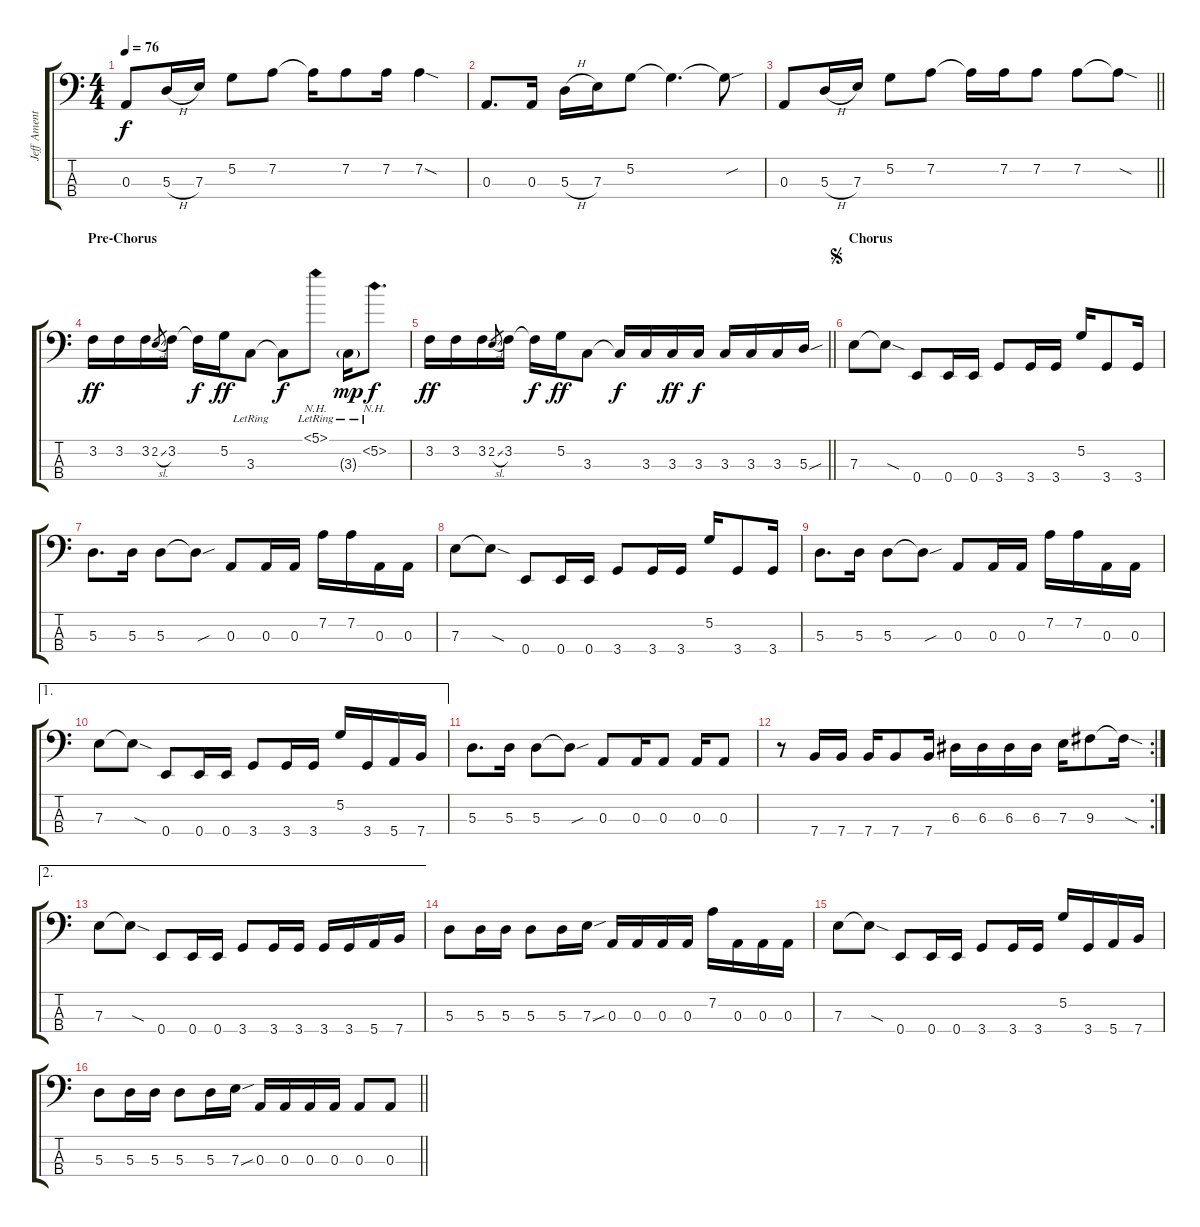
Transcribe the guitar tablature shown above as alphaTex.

\track ("Jeff Ament - Bass" "Jeff Ament") {instrument electricbassfinger}
\staff {score tabs}
\tuning (G2 D2 A1 E1) {hide}
\ts (4 4)
\tempo 76
\clef f4
\ks c
0.3.8{dy f} 5.3{h}.16 7.3.16 5.2.8 7.2.8 7.2{t}.16 7.2.8 7.2.16 7.2{sod}.4 |
0.3.8{d} 0.3.16 5.3{h}.16 7.3.16 5.2.8 5.2{t}.4{d} 5.2{sou t}.8 |
\barLineRight lightlight
0.3.8 5.3{h}.16 7.3.16 5.2.8 7.2.8 7.2{t}.16 7.2.16 7.2.8 7.2.8 7.2{sod t}.8 |
\section ("" "Pre-Chorus")
3.2.16{dy ff} 3.2.16 3.2.16 2.2{sl}.8{gr} 3.2.16 3.2{t}.16{dy f} 5.2.16{dy ff} 3.3{lr}.8 3.3{t}.8{dy f} 5.1{nh lr}.8 3.3{g lr}.16{dy mp} 5.2{nh lr}.8{d dy f} |
\barLineRight lightlight
3.2.16{dy ff} 3.2.16 3.2.16 2.2{sl}.8{gr} 3.2.16 3.2{t}.16{dy f} 5.2.16{dy ff} 3.3.8 3.3{t}.16{dy f} 3.3.16 3.3.16{dy ff} 3.3.16{dy f} 3.3.16 3.3.16 3.3.16 5.3{sou}.16 |
\section ("" "Chorus")
\jump segno
7.3.8 7.3{sod t}.8 0.4.8 0.4.16 0.4.16 3.4.8 3.4.16 3.4.16 5.2.16 3.4.8 3.4.16 |
5.3.8{d} 5.3.16 5.3.8 5.3{sou t}.8 0.3.8 0.3.16 0.3.16 7.2.16 7.2.16 0.3.16 0.3.16 |
7.3.8 7.3{sod t}.8 0.4.8 0.4.16 0.4.16 3.4.8 3.4.16 3.4.16 5.2.16 3.4.8 3.4.16 |
5.3.8{d} 5.3.16 5.3.8 5.3{sou t}.8 0.3.8 0.3.16 0.3.16 7.2.16 7.2.16 0.3.16 0.3.16 |
\ae 1
7.3.8 7.3{sod t}.8 0.4.8 0.4.16 0.4.16 3.4.8 3.4.16 3.4.16 5.2.16 3.4.16 5.4.16 7.4.16 |
5.3.8{d} 5.3.16 5.3.8 5.3{sou t}.8 0.3.8 0.3.16 0.3.8 0.3.16 0.3.8 |
\rc 2
r.8 7.4.16 7.4.16 7.4.16 7.4.8 7.4.16 6.3.16 6.3.16 6.3.16 6.3.16 7.3.16 9.3.8 9.3{sod t}.16 |
\ae 2
7.3.8 7.3{sod t}.8 0.4.8 0.4.16 0.4.16 3.4.8 3.4.16 3.4.16 3.4.16 3.4.16 5.4.16 7.4.16 |
5.3.8 5.3.16 5.3.16 5.3.8 5.3.16 7.3{sou}.16 0.3.16 0.3.16 0.3.16 0.3.16 7.2.16 0.3.16 0.3.16 0.3.16 |
7.3.8 7.3{sod t}.8 0.4.8 0.4.16 0.4.16 3.4.8 3.4.16 3.4.16 5.2.16 3.4.16 5.4.16 7.4.16 |
\barLineRight lightlight
5.3.8 5.3.16 5.3.16 5.3.8 5.3.16 7.3{sou}.16 0.3.16 0.3.16 0.3.16 0.3.16 0.3.8 0.3.8
